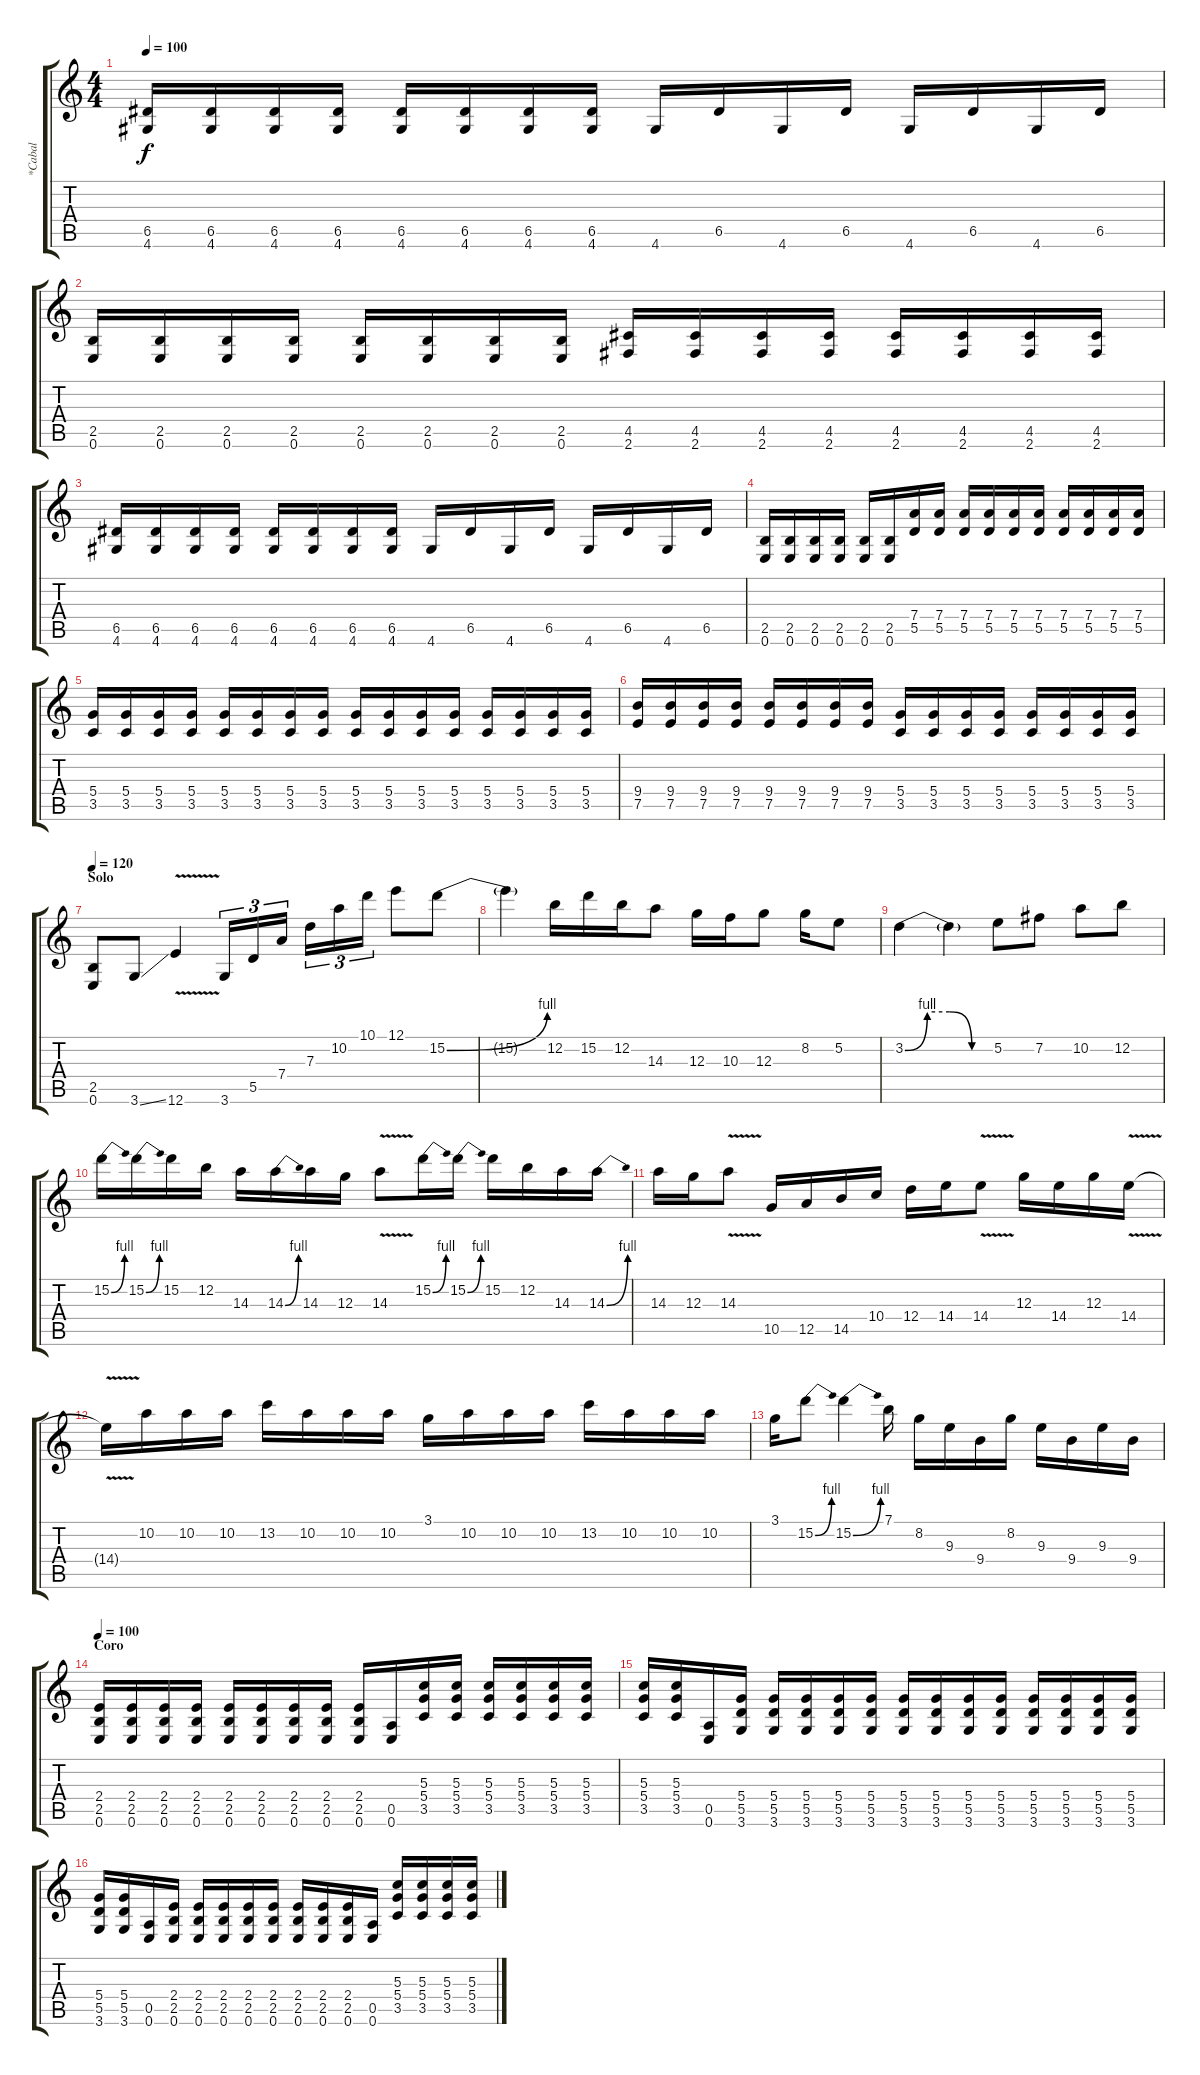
\track ("*Cabal" "*Cabal") {instrument distortionguitar}
\staff {score tabs}
\tuning (E4 B3 G3 D3 A2 E2) {hide}
\ts (4 4)
\tempo 100
\clef g2
\ks c
(6.5 4.6).16{dy f} (6.5 4.6).16 (6.5 4.6).16 (6.5 4.6).16 (6.5 4.6).16 (6.5 4.6).16 (6.5 4.6).16 (6.5 4.6).16 4.6.16 6.5.16 4.6.16 6.5.16 4.6.16 6.5.16 4.6.16 6.5.16 |
(2.5 0.6).16 (2.5 0.6).16 (2.5 0.6).16 (2.5 0.6).16 (2.5 0.6).16 (2.5 0.6).16 (2.5 0.6).16 (2.5 0.6).16 (4.5 2.6).16 (4.5 2.6).16 (4.5 2.6).16 (4.5 2.6).16 (4.5 2.6).16 (4.5 2.6).16 (4.5 2.6).16 (4.5 2.6).16 |
(6.5 4.6).16 (6.5 4.6).16 (6.5 4.6).16 (6.5 4.6).16 (6.5 4.6).16 (6.5 4.6).16 (6.5 4.6).16 (6.5 4.6).16 4.6.16 6.5.16 4.6.16 6.5.16 4.6.16 6.5.16 4.6.16 6.5.16 |
(2.5 0.6).16 (2.5 0.6).16 (2.5 0.6).16 (2.5 0.6).16 (2.5 0.6).16 (2.5 0.6).16 (7.4 5.5).16 (7.4 5.5).16 (7.4 5.5).16 (7.4 5.5).16 (7.4 5.5).16 (7.4 5.5).16 (7.4 5.5).16 (7.4 5.5).16 (7.4 5.5).16 (7.4 5.5).16 |
(5.4 3.5).16 (5.4 3.5).16 (5.4 3.5).16 (5.4 3.5).16 (5.4 3.5).16 (5.4 3.5).16 (5.4 3.5).16 (5.4 3.5).16 (5.4 3.5).16 (5.4 3.5).16 (5.4 3.5).16 (5.4 3.5).16 (5.4 3.5).16 (5.4 3.5).16 (5.4 3.5).16 (5.4 3.5).16 |
(9.4 7.5).16 (9.4 7.5).16 (9.4 7.5).16 (9.4 7.5).16 (9.4 7.5).16 (9.4 7.5).16 (9.4 7.5).16 (9.4 7.5).16 (5.4 3.5).16 (5.4 3.5).16 (5.4 3.5).16 (5.4 3.5).16 (5.4 3.5).16 (5.4 3.5).16 (5.4 3.5).16 (5.4 3.5).16 |
\section ("" "Solo")
\tempo 120
(2.5 0.6).8{volume 16 instrument distortionguitar} 3.6{ss}.8 12.6{v}.4 3.6.16{tu (3 2)} 5.5.16{tu (3 2)} 7.4.16{tu (3 2)} 7.3.16{tu (3 2)} 10.2.16{tu (3 2)} 10.1.16{tu (3 2)} 12.1.8 15.2{be (bend 0 0 60 4)}.8 |
15.2{t}.4 12.2.16 15.2.16 12.2.16 14.3.8 12.3.16 10.3.16 12.3.8 8.2.16 5.2.8 |
3.2{be (custom 0 0 15 4 30 4 45 0 60 0)}.4 3.2{t}.4 5.2.8 7.2.8 10.2.8 12.2.8 |
15.2{be (bend 0 0 60 4)}.16 15.2{be (bend 0 0 60 4)}.16 15.2.16 12.2.16 14.3.16 14.3{be (bend 0 0 60 4)}.16 14.3.16 12.3.16 14.3{v}.8 15.2{be (bend 0 0 60 4)}.16 15.2{be (bend 0 0 60 4)}.16 15.2.16 12.2.16 14.3.16 14.3{be (bend 0 0 60 4)}.16 |
14.3.16 12.3.16 14.3{v}.8 10.5.16 12.5.16 14.5.16 10.4.16 12.4.16 14.4.16 14.4{v}.8 12.3.16 14.4.16 12.3.16 14.4{v}.16 |
14.4{t}.16 10.2.16 10.2.16 10.2.16 13.2.16 10.2.16 10.2.16 10.2.16 3.1.16 10.2.16 10.2.16 10.2.16 13.2.16 10.2.16 10.2.16 10.2.16 |
3.1.16{volume 0} 15.2{be (bend 0 0 60 4)}.8 15.2{be (bend 0 0 60 4)}.4 7.1.16 8.2.16 9.3.16 9.4.16 8.2.16 9.3.16 9.4.16 9.3.16 9.4.16 |
\section ("" "Coro")
\tempo 100
(2.4 2.5 0.6).16{volume 16} (2.4 2.5 0.6).16 (2.4 2.5 0.6).16{volume 16} (2.4 2.5 0.6).16 (2.4 2.5 0.6).16 (2.4 2.5 0.6).16 (2.4 2.5 0.6).16 (2.4 2.5 0.6).16 (2.4 2.5 0.6).16 (0.5 0.6).16 (5.3 5.4 3.5).16 (5.3 5.4 3.5).16 (5.3 5.4 3.5).16 (5.3 5.4 3.5).16{volume 16} (5.3 5.4 3.5).16 (5.3 5.4 3.5).16 |
(5.3 5.4 3.5).16 (5.3 5.4 3.5).16 (0.5 0.6).16 (5.4 5.5 3.6).16 (5.4 5.5 3.6).16 (5.4 5.5 3.6).16 (5.4 5.5 3.6).16 (5.4 5.5 3.6).16 (5.4 5.5 3.6).16 (5.4 5.5 3.6).16 (5.4 5.5 3.6).16 (5.4 5.5 3.6).16 (5.4 5.5 3.6).16 (5.4 5.5 3.6).16 (5.4 5.5 3.6).16 (5.4 5.5 3.6).16 |
(5.4 5.5 3.6).16 (5.4 5.5 3.6).16 (0.5 0.6).16 (2.4 2.5 0.6).16 (2.4 2.5 0.6).16 (2.4 2.5 0.6).16 (2.4 2.5 0.6).16 (2.4 2.5 0.6).16 (2.4 2.5 0.6).16 (2.4 2.5 0.6).16 (2.4 2.5 0.6).16 (0.5 0.6).16 (5.3 5.4 3.5).16 (5.3 5.4 3.5).16 (5.3 5.4 3.5).16 (5.3 5.4 3.5).16
